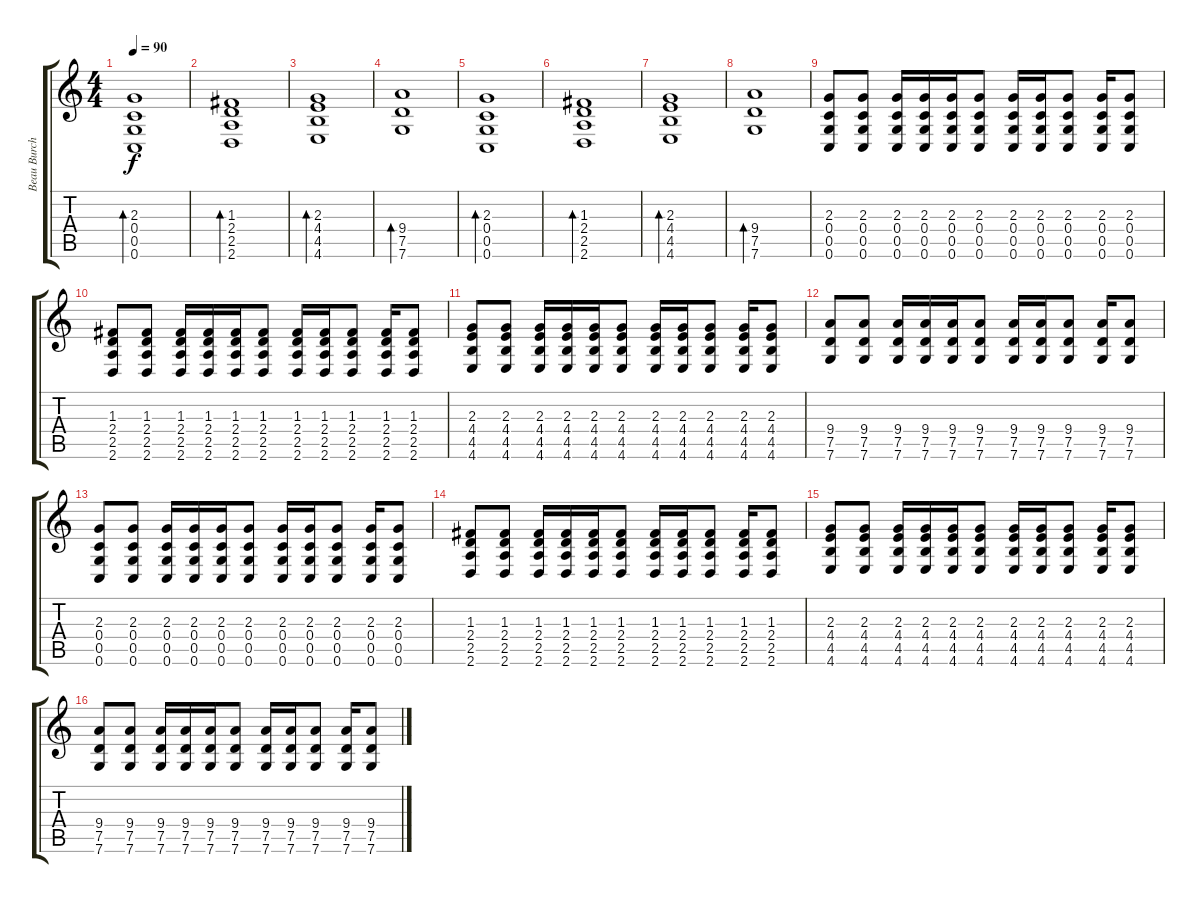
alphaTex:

\track ("Beau Burchell     (Lead)" "Beau Burch") {instrument acousticguitarsteel}
\staff {score tabs}
\tuning (D4 A3 F3 C3 G2 C2) {hide}
\ts (4 4)
\tempo 90
\clef g2
\ks c
(2.3 0.4 0.5 0.6).1{bd 120 dy f} |
(1.3 2.4 2.5 2.6).1{bd 120} |
(2.3 4.4 4.5 4.6).1{bd 120} |
(9.4 7.5 7.6).1{bd 120} |
(2.3 0.4 0.5 0.6).1{bd 120} |
(1.3 2.4 2.5 2.6).1{bd 120} |
(2.3 4.4 4.5 4.6).1{bd 120} |
(9.4 7.5 7.6).1{bd 120} |
(2.3 0.4 0.5 0.6).8 (2.3 0.4 0.5 0.6).8 (2.3 0.4 0.5 0.6).16 (2.3 0.4 0.5 0.6).16 (2.3 0.4 0.5 0.6).16 (2.3 0.4 0.5 0.6).8 (2.3 0.4 0.5 0.6).16 (2.3 0.4 0.5 0.6).16 (2.3 0.4 0.5 0.6).8 (2.3 0.4 0.5 0.6).16 (2.3 0.4 0.5 0.6).8 |
(1.3 2.4 2.5 2.6).8 (1.3 2.4 2.5 2.6).8 (1.3 2.4 2.5 2.6).16 (1.3 2.4 2.5 2.6).16 (1.3 2.4 2.5 2.6).16 (1.3 2.4 2.5 2.6).8 (1.3 2.4 2.5 2.6).16 (1.3 2.4 2.5 2.6).16 (1.3 2.4 2.5 2.6).8 (1.3 2.4 2.5 2.6).16 (1.3 2.4 2.5 2.6).8 |
(2.3 4.4 4.5 4.6).8 (2.3 4.4 4.5 4.6).8 (2.3 4.4 4.5 4.6).16 (2.3 4.4 4.5 4.6).16 (2.3 4.4 4.5 4.6).16 (2.3 4.4 4.5 4.6).8 (2.3 4.4 4.5 4.6).16 (2.3 4.4 4.5 4.6).16 (2.3 4.4 4.5 4.6).8 (2.3 4.4 4.5 4.6).16 (2.3 4.4 4.5 4.6).8 |
(9.4 7.5 7.6).8 (9.4 7.5 7.6).8 (9.4 7.5 7.6).16 (9.4 7.5 7.6).16 (9.4 7.5 7.6).16 (9.4 7.5 7.6).8 (9.4 7.5 7.6).16 (9.4 7.5 7.6).16 (9.4 7.5 7.6).8 (9.4 7.5 7.6).16 (9.4 7.5 7.6).8 |
(2.3 0.4 0.5 0.6).8 (2.3 0.4 0.5 0.6).8 (2.3 0.4 0.5 0.6).16 (2.3 0.4 0.5 0.6).16 (2.3 0.4 0.5 0.6).16 (2.3 0.4 0.5 0.6).8 (2.3 0.4 0.5 0.6).16 (2.3 0.4 0.5 0.6).16 (2.3 0.4 0.5 0.6).8 (2.3 0.4 0.5 0.6).16 (2.3 0.4 0.5 0.6).8 |
(1.3 2.4 2.5 2.6).8 (1.3 2.4 2.5 2.6).8 (1.3 2.4 2.5 2.6).16 (1.3 2.4 2.5 2.6).16 (1.3 2.4 2.5 2.6).16 (1.3 2.4 2.5 2.6).8 (1.3 2.4 2.5 2.6).16 (1.3 2.4 2.5 2.6).16 (1.3 2.4 2.5 2.6).8 (1.3 2.4 2.5 2.6).16 (1.3 2.4 2.5 2.6).8 |
(2.3 4.4 4.5 4.6).8 (2.3 4.4 4.5 4.6).8 (2.3 4.4 4.5 4.6).16 (2.3 4.4 4.5 4.6).16 (2.3 4.4 4.5 4.6).16 (2.3 4.4 4.5 4.6).8 (2.3 4.4 4.5 4.6).16 (2.3 4.4 4.5 4.6).16 (2.3 4.4 4.5 4.6).8 (2.3 4.4 4.5 4.6).16 (2.3 4.4 4.5 4.6).8 |
(9.4 7.5 7.6).8 (9.4 7.5 7.6).8 (9.4 7.5 7.6).16 (9.4 7.5 7.6).16 (9.4 7.5 7.6).16 (9.4 7.5 7.6).8 (9.4 7.5 7.6).16 (9.4 7.5 7.6).16 (9.4 7.5 7.6).8 (9.4 7.5 7.6).16 (9.4 7.5 7.6).8
